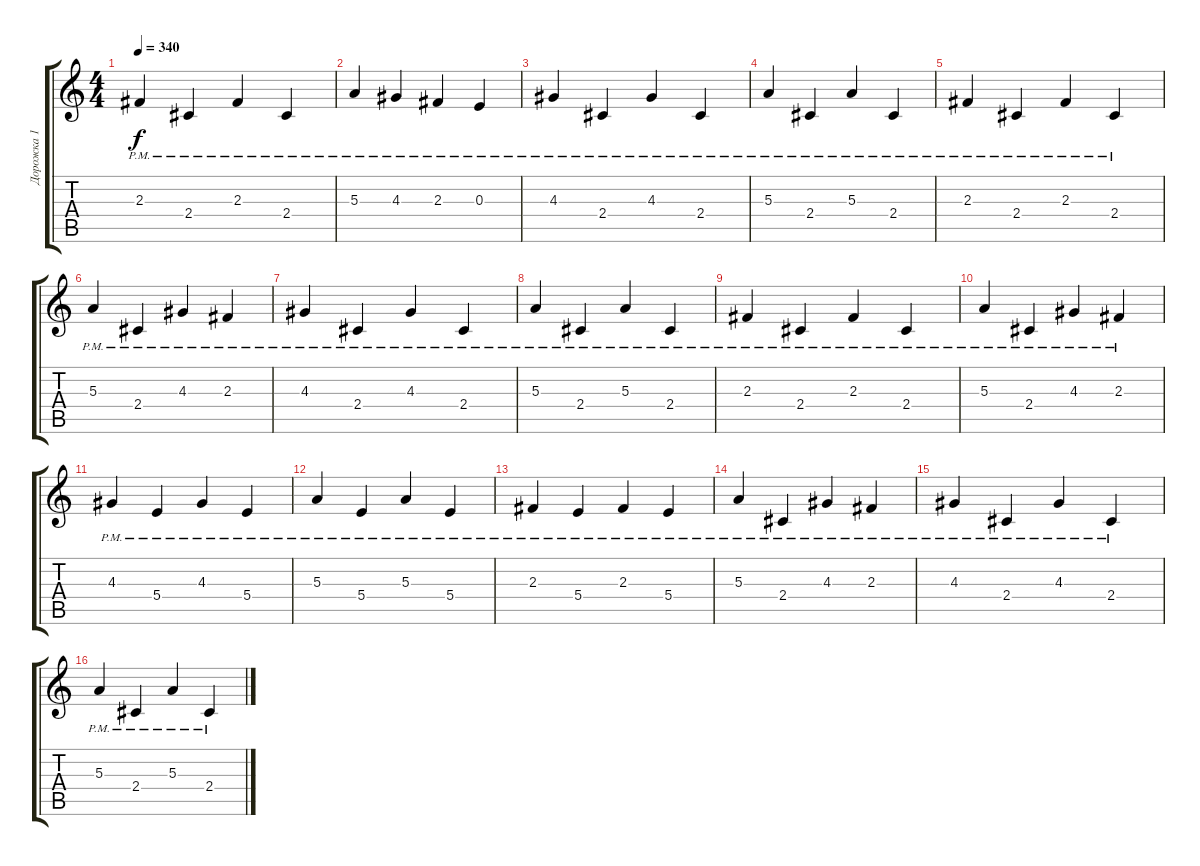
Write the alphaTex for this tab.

\track ("Дорожка 1" "Дорожка 1") {instrument overdrivenguitar}
\staff {score tabs}
\tuning (Db4 Ab3 E3 B2 Gb2 Db2) {hide}
\ts (4 4)
\tempo 340
\clef g2
\ks c
2.3{pm}.4{dy f} 2.4{pm}.4 2.3{pm}.4 2.4{pm}.4 |
5.3{pm}.4 4.3{pm}.4 2.3{pm}.4 0.3{pm}.4 |
4.3{pm}.4 2.4{pm}.4 4.3{pm}.4 2.4{pm}.4 |
5.3{pm}.4 2.4{pm}.4 5.3{pm}.4 2.4{pm}.4 |
2.3{pm}.4 2.4{pm}.4 2.3{pm}.4 2.4{pm}.4 |
5.3{pm}.4 2.4{pm}.4 4.3{pm}.4 2.3{pm}.4 |
4.3{pm}.4 2.4{pm}.4 4.3{pm}.4 2.4{pm}.4 |
5.3{pm}.4 2.4{pm}.4 5.3{pm}.4 2.4{pm}.4 |
2.3{pm}.4 2.4{pm}.4 2.3{pm}.4 2.4{pm}.4 |
5.3{pm}.4 2.4{pm}.4 4.3{pm}.4 2.3{pm}.4 |
4.3{pm}.4 5.4{pm}.4 4.3{pm}.4 5.4{pm}.4 |
5.3{pm}.4 5.4{pm}.4 5.3{pm}.4 5.4{pm}.4 |
2.3{pm}.4 5.4{pm}.4 2.3{pm}.4 5.4{pm}.4 |
5.3{pm}.4 2.4{pm}.4 4.3{pm}.4 2.3{pm}.4 |
4.3{pm}.4 2.4{pm}.4 4.3{pm}.4 2.4{pm}.4 |
5.3{pm}.4 2.4{pm}.4 5.3{pm}.4 2.4{pm}.4
